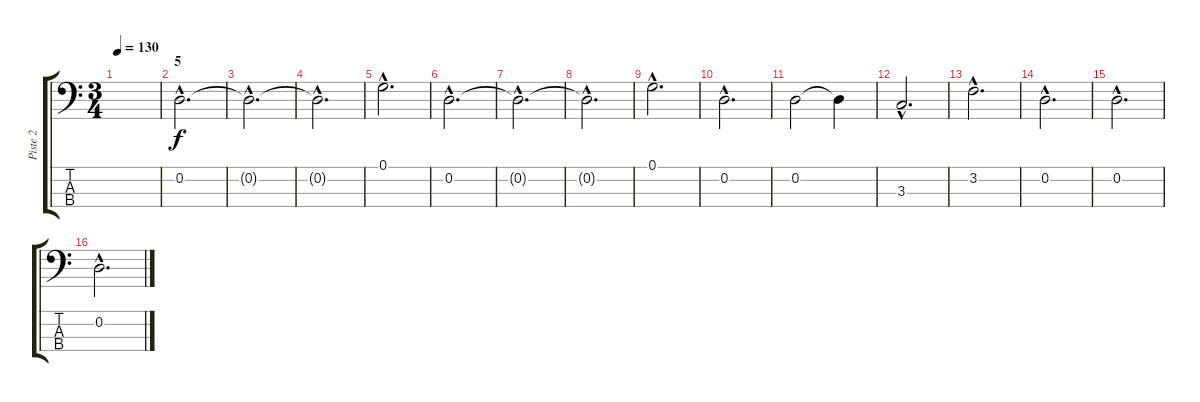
\track ("Piste 2" "Piste 2") {instrument electricbassfinger}
\staff {score tabs}
\tuning (G2 D2 A1 E1) {hide}
\ts (3 4)
\tempo 130
\clef f4
\ks c
|
\section ("" "5")
0.2{hac}.2{d} |
0.2{hac t}.2{d} |
0.2{hac t}.2{d} |
0.1{hac}.2{d} |
0.2{hac}.2{d} |
0.2{hac t}.2{d} |
0.2{hac t}.2{d} |
0.1{hac}.2{d} |
0.2{hac}.2{d} |
0.2.2 0.2{t}.4 |
3.3{hac}.2{d} |
3.2{hac}.2{d} |
0.2{hac}.2{d} |
0.2{hac}.2{d} |
0.2{hac}.2{d}
